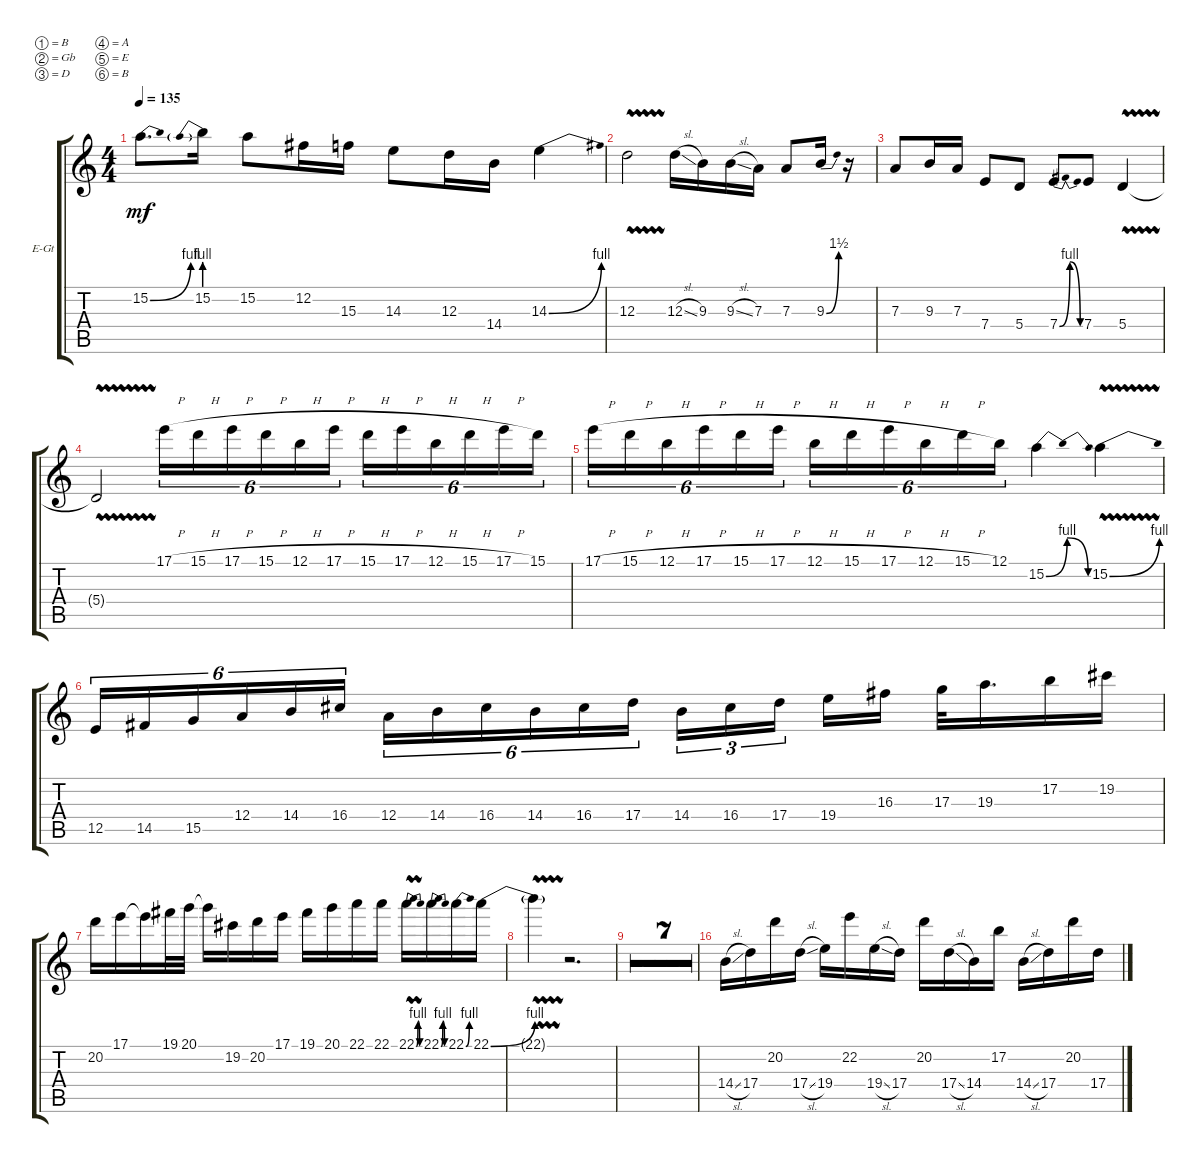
\bracketExtendMode groupsimilarinstruments
\firstSystemTrackNameOrientation horizontal
\otherSystemsTrackNameOrientation horizontal
\track ("Lead Guitar 1" "E-Gt") {multiBarRest instrument overdrivenguitar}
\staff {score tabs}
\tuning (B3 Gb3 D3 A2 E2 B1)
\ts (4 4)
\tempo 135
\clef g2
\ks c
15.2{be (bend 0 0 15 4)}.8{d dy mf} 15.2{be (prebend 0 4 60 4)}.16 15.2.8 12.2.16 15.3.16 14.3.8 12.3.16 14.4.16 14.3{be (bend 0 0 54.6 4)}.4 |
12.3{vw}.2 12.3{sl}.16 9.3.16 9.3{sl}.16 7.3.16 7.3.8 9.3{be (bend 0 0 15 6)}.16 r.16 |
7.3.8 9.3.16 7.3.16 7.4.8 5.4.8 7.4{be (bendrelease 0 0 10.2 4 20.4 4 30 0)}.8 7.4.8 5.4{vw}.4 |
5.4{vw t}.2 17.1{h}.16{tu (6 4)} 15.1{h}.16{tu (6 4)} 17.1{h}.16{tu (6 4)} 15.1{h}.16{tu (6 4)} 12.1{h}.16{tu (6 4)} 17.1{h}.16{tu (6 4)} 15.1{h}.16{tu (6 4)} 17.1{h}.16{tu (6 4)} 12.1{h}.16{tu (6 4)} 15.1{h}.16{tu (6 4)} 17.1{h}.16{tu (6 4)} 15.1.16{tu (6 4)} |
17.1{h}.16{tu (6 4)} 15.1{h}.16{tu (6 4)} 12.1{h}.16{tu (6 4)} 17.1{h}.16{tu (6 4)} 15.1{h}.16{tu (6 4)} 17.1{h}.16{tu (6 4)} 12.1{h}.16{tu (6 4)} 15.1{h}.16{tu (6 4)} 17.1{h}.16{tu (6 4)} 12.1{h}.16{tu (6 4)} 15.1{h}.16{tu (6 4)} 12.1.16{tu (6 4)} 15.2{be (bendrelease 0 0 28.2 4 42.6 4 52.199999999999996 0)}.4 15.2{be (bend 0 0 15 4) vw}.4 |
12.5.16{tu (6 4)} 14.5.16{tu (6 4)} 15.5.16{tu (6 4)} 12.4.16{tu (6 4)} 14.4.16{tu (6 4)} 16.4.16{tu (6 4)} 12.4.16{tu (6 4)} 14.4.16{tu (6 4)} 16.4.16{tu (6 4)} 14.4.16{tu (6 4)} 16.4.16{tu (6 4)} 17.4.16{tu (6 4)} 14.4.16{tu (3 2)} 16.4.16{tu (3 2)} 17.4.16{tu (3 2)} 19.4.16 16.3.16 17.3.32 19.3.16{d} 17.2.16 19.2.16 |
20.2.16 17.1.16 17.1{t}.16 19.1.32 20.1.32 20.1{t}.16 19.2.16 20.2.16 17.1.16 19.1.16 20.1.16 22.1.16 22.1.16 22.1{be (bendrelease 0 0 10.2 4 20.4 4 30 0) vw}.16 22.1{be (bendrelease 0 0 10.2 4 20.4 4 30 0)}.16 22.1{be (bend 0 0 15 4)}.16 22.1{be (bend 0 0 15 4)}.16 |
22.1{vw t}.4 r.2{d} |
|
|
|
|
|
|
|
14.4{sl}.16 17.4.16 20.2.16 17.4{sl}.16 19.4.16 22.2.16 19.4{sl}.16 17.4.16 20.2.16 17.4{sl}.16 14.4.16 17.2.16 14.4{sl}.16 17.4.16 20.2.16 17.4{sl}.16
